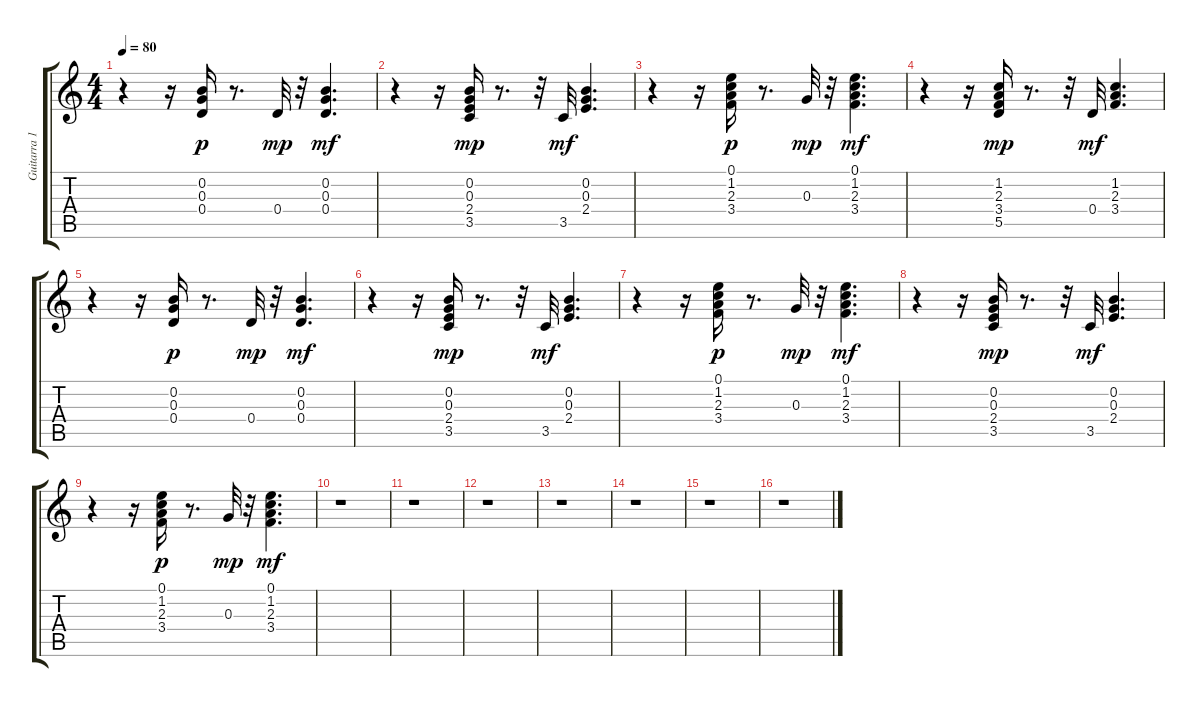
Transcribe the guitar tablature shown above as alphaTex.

\track ("Guitarra 1" "Guitarra 1") {instrument acousticguitarsteel}
\staff {score tabs}
\tuning (E4 B3 G3 D3 A2 E2) {hide}
\ts (4 4)
\tempo 80
\clef g2
\ks c
r.4{dy mf} r.16 (0.2 0.3 0.4).16{dy p} r.8{d} 0.4.32{dy mp} r.32 (0.2 0.3 0.4).4{d dy mf} |
r.4 r.16 (0.2 0.3 2.4 3.5).16{dy mp} r.8{d} r.32 3.5.32{dy mf} (0.2 0.3 2.4).4{d} |
r.4 r.16 (0.1 1.2 2.3 3.4).16{dy p} r.8{d} 0.3.32{dy mp} r.32 (0.1 1.2 2.3 3.4).4{d dy mf} |
r.4 r.16 (1.2 2.3 3.4 5.5).16{dy mp} r.8{d} r.32 0.4.32{dy mf} (1.2 2.3 3.4).4{d} |
r.4 r.16 (0.2 0.3 0.4).16{dy p} r.8{d} 0.4.32{dy mp} r.32 (0.2 0.3 0.4).4{d dy mf} |
r.4 r.16 (0.2 0.3 2.4 3.5).16{dy mp} r.8{d} r.32 3.5.32{dy mf} (0.2 0.3 2.4).4{d} |
r.4 r.16 (0.1 1.2 2.3 3.4).16{dy p} r.8{d} 0.3.32{dy mp} r.32 (0.1 1.2 2.3 3.4).4{d dy mf} |
r.4 r.16 (0.2 0.3 2.4 3.5).16{dy mp} r.8{d} r.32 3.5.32{dy mf} (0.2 0.3 2.4).4{d} |
r.4 r.16 (0.1 1.2 2.3 3.4).16{dy p} r.8{d} 0.3.32{dy mp} r.32 (0.1 1.2 2.3 3.4).4{d dy mf} |
r.1 |
r.1 |
r.1 |
r.1 |
r.1 |
r.1 |
r.1
